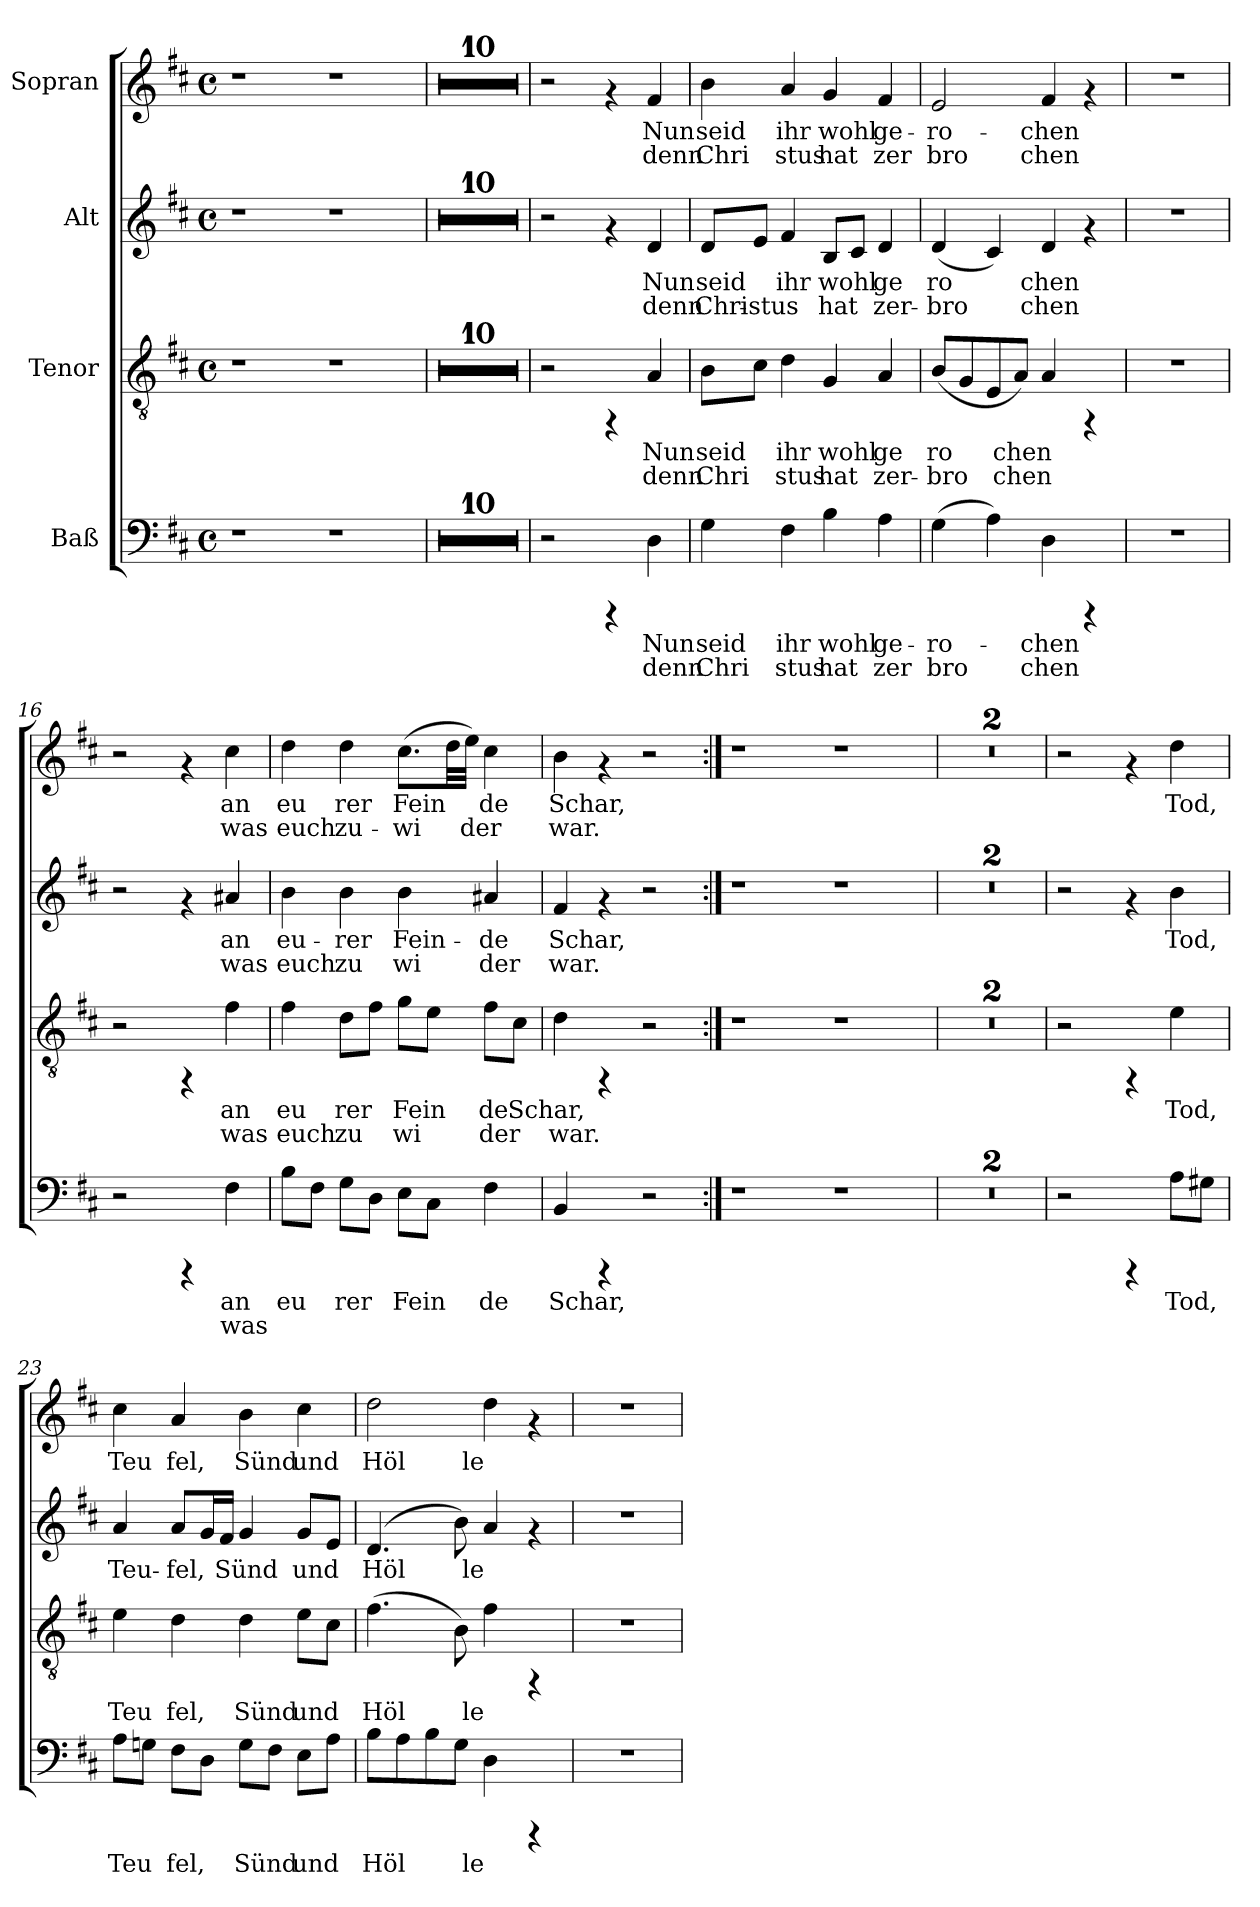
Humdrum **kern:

**kern	**text	**text	**kern	**text	**text	**kern	**text	**text	**kern	**text	**text
*part4	*part4	*part4	*part3	*part3	*part3	*part2	*part2	*part2	*part1	*part1	*part1
*staff4	*staff4	*staff4	*staff3	*staff3	*staff3	*staff2	*staff2	*staff2	*staff1	*staff1	*staff1
*I"Baß	*	*	*I"Tenor	*	*	*I"Alt	*	*	*I"Sopran	*	*
!!LO:PB:g=z
*stria5	*	*	*stria5	*	*	*stria5	*	*	*stria5	*	*
*clefF4	*	*	*clefGv2	*	*	*clefG2	*	*	*clefG2	*	*
*k[f#c#]	*	*	*k[f#c#]	*	*	*k[f#c#]	*	*	*k[f#c#]	*	*
*D:	*	*	*D:	*	*	*D:	*	*	*D:	*	*
*M4/4	*	*	*M4/4	*	*	*M4/4	*	*	*M4/4	*	*
*met(c)	*	*	*met(c)	*	*	*met(c)	*	*	*met(c)	*	*
=1	=1	=1	=1	=1	=1	=1	=1	=1	=1	=1	=1
1r	.	.	1r	.	.	1r	.	.	1r	.	.
1r	.	.	1r	.	.	1r	.	.	1r	.	.
=2	=2	=2	=2	=2	=2	=2	=2	=2	=2	=2	=2
1r	.	.	1r	.	.	1r	.	.	1r	.	.
=3	=3	=3	=3	=3	=3	=3	=3	=3	=3	=3	=3
1r	.	.	1r	.	.	1r	.	.	1r	.	.
=4	=4	=4	=4	=4	=4	=4	=4	=4	=4	=4	=4
1r	.	.	1r	.	.	1r	.	.	1r	.	.
=5	=5	=5	=5	=5	=5	=5	=5	=5	=5	=5	=5
1r	.	.	1r	.	.	1r	.	.	1r	.	.
=6	=6	=6	=6	=6	=6	=6	=6	=6	=6	=6	=6
1r	.	.	1r	.	.	1r	.	.	1r	.	.
=7	=7	=7	=7	=7	=7	=7	=7	=7	=7	=7	=7
1r	.	.	1r	.	.	1r	.	.	1r	.	.
=8	=8	=8	=8	=8	=8	=8	=8	=8	=8	=8	=8
1r	.	.	1r	.	.	1r	.	.	1r	.	.
=9	=9	=9	=9	=9	=9	=9	=9	=9	=9	=9	=9
1r	.	.	1r	.	.	1r	.	.	1r	.	.
=10	=10	=10	=10	=10	=10	=10	=10	=10	=10	=10	=10
1r	.	.	1r	.	.	1r	.	.	1r	.	.
=11	=11	=11	=11	=11	=11	=11	=11	=11	=11	=11	=11
1r	.	.	1r	.	.	1r	.	.	1r	.	.
=12	=12	=12	=12	=12	=12	=12	=12	=12	=12	=12	=12
2r	.	.	2r	.	.	2r	.	.	2r	.	.
4rCCC	.	.	4rFF	.	.	4rf	.	.	4rf	.	.
!	!LO:LY:b:cj	!LO:LY:b:cj	!	!LO:LY:b:cj	!LO:LY:b:cj	!	!LO:LY:b:cj	!LO:LY:b:cj	!	!LO:LY:b:cj	!LO:LY:b:cj
4D\	Nun	denn	4A/	Nun	denn	4d/	Nun	denn	4f#/	Nun	denn
=13	=13	=13	=13	=13	=13	=13	=13	=13	=13	=13	=13
!	!LO:LY:b:cj	!LO:LY:b:cj	!	!LO:LY:b:cj	!LO:LY:b:cj	!	!LO:LY:b:cj	!LO:LY:b:cj	!	!LO:LY:b:cj	!LO:LY:b:cj
4G\	seid	Chri	8B\L	seid	Chri-	8d/L	seid	Chri-	4b\	seid	Chri
!	!	!	!	!LO:LY:b:cj	!LO:LY:b:cj	!	!LO:LY:b:cj	!LO:LY:b:cj	!	!	!
.	.	.	8c#\J	--	-	8e/J	-	stus	.	.	.
!	!LO:LY:b:cj	!LO:LY:b:cj	!	!LO:LY:b:cj	!LO:LY:b:cj	!	!LO:LY:b:cj	!LO:LY:b:cj	!	!LO:LY:b:cj	!LO:LY:b:cj
4F#\	ihr	stus	4d\	ihr	stus	4f#/	ihr	.	4a/	ihr	stus
!	!LO:LY:b:cj	!LO:LY:b:cj	!	!LO:LY:b:cj	!LO:LY:b:cj	!	!LO:LY:b:cj	!LO:LY:b:cj	!	!LO:LY:b:cj	!LO:LY:b:cj
4B\	wohl	hat	4G/	wohl	hat	8B/L	wohl	hat	4g/	wohl	hat
!	!	!	!	!	!	!	!LO:LY:b:cj	!LO:LY:b:cj	!	!	!
.	.	.	.	.	.	8c#/J	.	.	.	.	.
!	!LO:LY:b:cj	!LO:LY:b:cj	!	!LO:LY:b:cj	!LO:LY:b:cj	!	!LO:LY:b:cj	!LO:LY:b:cj	!	!LO:LY:b:cj	!LO:LY:b:cj
4A\	ge-	-zer	4A/	ge	zer-	4d/	ge	zer-	4f#/	ge-	-zer
=14	=14	=14	=14	=14	=14	=14	=14	=14	=14	=14	=14
!	!LO:LY:b:cj	!LO:LY:b:cj	!	!LO:LY:b:cj	!LO:LY:b:cj	!	!LO:LY:b:cj	!LO:LY:b:cj	!	!LO:LY:b:cj	!LO:LY:b:cj
(>4G\	ro-	-bro	(<8B/L	-ro	bro-	(<4d/	-ro	bro-	2e/	ro-	-bro
!	!	!	!	!LO:LY:b:cj	!LO:LY:b:cj	!	!	!	!	!	!
.	.	.	8G/	--	-	.	.	.	.	.	.
!	!LO:LY:b:cj	!LO:LY:b:cj	!	!LO:LY:b:cj	!LO:LY:b:cj	!	!LO:LY:b:cj	!LO:LY:b:cj	!	!	!
4A\)	.	.	8E/	-	-	4c#/)	--	-	.	.	.
!	!	!	!	!LO:LY:b:cj	!LO:LY:b:cj	!	!	!	!	!	!
.	.	.	8A/J)	chen	chen	.	.	.	.	.	.
!	!LO:LY:b:cj	!LO:LY:b:cj	!	!LO:LY:b:cj	!LO:LY:b:cj	!	!LO:LY:b:cj	!LO:LY:b:cj	!	!LO:LY:b:cj	!LO:LY:b:cj
4D\	chen	chen	4A/	.	.	4d/	chen	chen	4f#/	chen	chen
4rCCC	.	.	4rFF	.	.	4rf	.	.	4rf	.	.
=15	=15	=15	=15	=15	=15	=15	=15	=15	=15	=15	=15
1r	.	.	1r	.	.	1r	.	.	1r	.	.
=16	=16	=16	=16	=16	=16	=16	=16	=16	=16	=16	=16
2r	.	.	2r	.	.	2r	.	.	2r	.	.
4rCCC	.	.	4rFF	.	.	4rf	.	.	4rf	.	.
!	!LO:LY:b:cj	!LO:LY:b:cj	!	!LO:LY:b:cj	!LO:LY:b:cj	!	!LO:LY:b:cj	!LO:LY:b:cj	!	!LO:LY:b:cj	!LO:LY:b:cj
4F#\	an	was	4f#\	an	was	4a#X/	an	was	4cc#\	an	was
!!LO:PB:g=z
=17	=17	=17	=17	=17	=17	=17	=17	=17	=17	=17	=17
!	!LO:LY:b:cj	!	!	!LO:LY:b:cj	!LO:LY:b:cj	!	!LO:LY:b:cj	!LO:LY:b:cj	!	!LO:LY:b:cj	!LO:LY:b:cj
8B\L	eu	.	4f#\	eu	euch	4b\	eu-	-euch	4dd\	eu	euch
!	!LO:LY:b:cj	!	!	!	!	!	!	!	!	!	!
8F#\J	.	.	.	.	.	.	.	.	.	.	.
!	!LO:LY:b:cj	!	!	!LO:LY:b:cj	!LO:LY:b:cj	!	!LO:LY:b:cj	!LO:LY:b:cj	!	!LO:LY:b:cj	!LO:LY:b:cj
8G\L	rer	.	8d\L	rer	zu-	4b\	rer	zu	4dd\	rer	zu-
!	!LO:LY:b:cj	!	!	!LO:LY:b:cj	!LO:LY:b:cj	!	!	!	!	!	!
8D\J	.	.	8f#\J	--	-	.	.	.	.	.	.
!	!LO:LY:b:cj	!	!	!LO:LY:b:cj	!LO:LY:b:cj	!	!LO:LY:b:cj	!LO:LY:b:cj	!	!LO:LY:b:cj	!LO:LY:b:cj
8E\L	Fein	.	8g\L	Fein	wi-	4b\	Fein-	-wi	(>8.cc#\L	-Fein	wi-
!	!LO:LY:b:cj	!	!	!LO:LY:b:cj	!LO:LY:b:cj	!	!	!	!	!	!
8C#\J	.	.	8e\J	--	-	.	.	.	.	.	.
!	!	!	!	!	!	!	!	!	!	!LO:LY:b:cj	!LO:LY:b:cj
.	.	.	.	.	.	.	.	.	32dd\	-	-
!	!	!	!	!	!	!	!	!	!	!LO:LY:b:cj	!LO:LY:b:cj
.	.	.	.	.	.	.	.	.	32ee\J)	-	der
!	!LO:LY:b:cj	!	!	!LO:LY:b:cj	!LO:LY:b:cj	!	!LO:LY:b:cj	!LO:LY:b:cj	!	!LO:LY:b:cj	!LO:LY:b:cj
4F#\	de	.	8f#\L	de	der	4a#X/	de	der	4cc#\	de	.
!	!	!	!	!LO:LY:b:cj	!LO:LY:b:cj	!	!	!	!	!	!
.	.	.	8c#\J	Schar,	.	.	.	.	.	.	.
=18	=18	=18	=18	=18	=18	=18	=18	=18	=18	=18	=18
!	!LO:LY:b:cj	!	!	!LO:LY:b:cj	!LO:LY:b:cj	!	!LO:LY:b:cj	!LO:LY:b:cj	!	!LO:LY:b:cj	!LO:LY:b:cj
4BB/	Schar,	.	4d\	.	war.	4f#/	Schar,	war.	4b\	Schar,	war.
4rCCC	.	.	4rFF	.	.	4rf	.	.	4rf	.	.
2r	.	.	2r	.	.	2r	.	.	2r	.	.
=19:|!	=19:|!	=19:|!	=19:|!	=19:|!	=19:|!	=19:|!	=19:|!	=19:|!	=19:|!	=19:|!	=19:|!
1r	.	.	1r	.	.	1r	.	.	1r	.	.
1r	.	.	1r	.	.	1r	.	.	1r	.	.
=20	=20	=20	=20	=20	=20	=20	=20	=20	=20	=20	=20
1r	.	.	1r	.	.	1r	.	.	1r	.	.
=21	=21	=21	=21	=21	=21	=21	=21	=21	=21	=21	=21
1r	.	.	1r	.	.	1r	.	.	1r	.	.
=22	=22	=22	=22	=22	=22	=22	=22	=22	=22	=22	=22
2r	.	.	2r	.	.	2r	.	.	2r	.	.
4rCCC	.	.	4rFF	.	.	4rf	.	.	4rf	.	.
!	!LO:LY:b:cj	!	!	!LO:LY:b:cj	!	!	!LO:LY:b:cj	!	!	!LO:LY:b:cj	!
8A\L	Tod,	.	4e\	Tod,	.	4b\	Tod,	.	4dd\	Tod,	.
!	!LO:LY:b:cj	!	!	!	!	!	!	!	!	!	!
8G#X\J	.	.	.	.	.	.	.	.	.	.	.
=23	=23	=23	=23	=23	=23	=23	=23	=23	=23	=23	=23
!	!LO:LY:b:cj	!	!	!LO:LY:b:cj	!	!	!LO:LY:b:cj	!	!	!LO:LY:b:cj	!
8A\L	Teu	.	4e\	Teu	.	4a/	Teu-	.	4cc#\	Teu	.
!	!LO:LY:b:cj	!	!	!	!	!	!	!	!	!	!
8Gn\J	.	.	.	.	.	.	.	.	.	.	.
!	!LO:LY:b:cj	!	!	!LO:LY:b:cj	!	!	!LO:LY:b:cj	!	!	!LO:LY:b:cj	!
8F#\L	fel,	.	4d\	fel,	.	8a/L	-fel,	.	4a/	fel,	.
!	!LO:LY:b:cj	!	!	!	!	!	!LO:LY:b:cj	!	!	!	!
8D\J	.	.	.	.	.	16g/	.	.	.	.	.
!	!	!	!	!	!	!	!LO:LY:b:cj	!	!	!	!
.	.	.	.	.	.	16f#/J	Sünd	.	.	.	.
!	!LO:LY:b:cj	!	!	!LO:LY:b:cj	!	!	!LO:LY:b:cj	!	!	!LO:LY:b:cj	!
8G\L	Sünd	.	4d\	Sünd	.	4g/	.	.	4b\	Sünd	.
!	!LO:LY:b:cj	!	!	!	!	!	!	!	!	!	!
8F#\J	.	.	.	.	.	.	.	.	.	.	.
!	!LO:LY:b:cj	!	!	!LO:LY:b:cj	!	!	!LO:LY:b:cj	!	!	!LO:LY:b:cj	!
8E\L	und	.	8e\L	und	.	8g/L	und	.	4cc#\	und	.
!	!LO:LY:b:cj	!	!	!LO:LY:b:cj	!	!	!LO:LY:b:cj	!	!	!	!
8A\J	.	.	8c#\J	.	.	8e/J	.	.	.	.	.
=24	=24	=24	=24	=24	=24	=24	=24	=24	=24	=24	=24
!	!LO:LY:b:cj	!	!	!LO:LY:b:cj	!	!	!LO:LY:b:cj	!	!	!LO:LY:b:cj	!
8B\L	Höl	.	(>4.f#\	Höl	.	(>4.d/	Höl-	.	2dd\	Höl	.
!	!LO:LY:b:cj	!	!	!	!	!	!	!	!	!	!
8A\	.	.	.	.	.	.	.	.	.	.	.
!	!LO:LY:b:cj	!	!	!	!	!	!	!	!	!	!
8B\	.	.	.	.	.	.	.	.	.	.	.
!	!LO:LY:b:cj	!	!	!LO:LY:b:cj	!	!	!LO:LY:b:cj	!	!	!	!
8G\J	.	.	8B\)	.	.	8b\)	--	.	.	.	.
!	!LO:LY:b:cj	!	!	!LO:LY:b:cj	!	!	!LO:LY:b:cj	!	!	!LO:LY:b:cj	!
4D\	le	.	4f#\	le	.	4a/	-le	.	4dd\	le	.
4rCCC	.	.	4rFF	.	.	4rf	.	.	4rf	.	.
!!LO:PB:g=z
=25	=25	=25	=25	=25	=25	=25	=25	=25	=25	=25	=25
1r	.	.	1r	.	.	1r	.	.	1r	.	.
=	=	=	=	=	=	=	=	=	=	=	=
*-	*-	*-	*-	*-	*-	*-	*-	*-	*-	*-	*-
